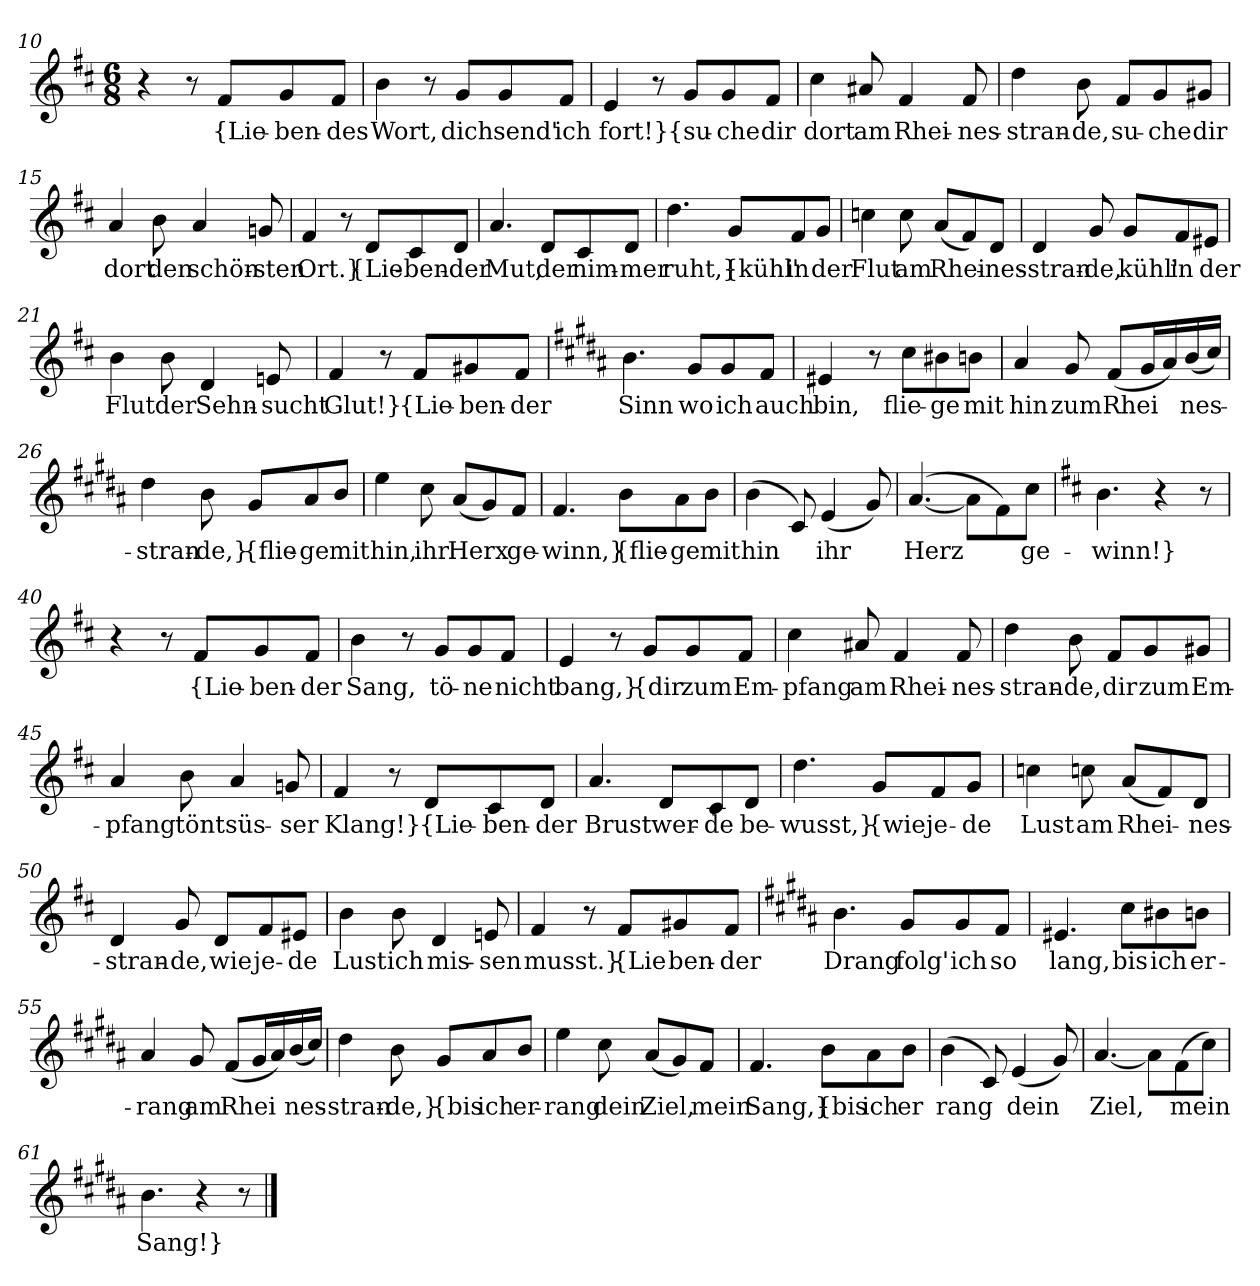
**kern	**text
*part1	*part1
*staff1	*staff1
*clefG2	*
*k[f#c#]	*
*M6/8	*
=10	=10
4r	.
8r	.
8f#/L	{Lie-
8g/	-ben-
8f#/J	-des
=11	=11
4b	Wort,
8r	.
8g/L	dich
8g/	send'
8f#/J	ich
=12	=12
4e	fort!}
8r	.
8g/L	{su-
8g/	-che
8f#/J	dir
=13	=13
4cc#	dort
8a#X	am
4f#	Rhei-
8f#	-nes-
=14	=14
4dd	-stran-
8b	-de,
8f#/L	su-
8g/	-che
8g#X/J	dir
=15	=15
4a	dort
8b	den
4a	schön-
8gn	-sten
=16	=16
4f#	Ort.}
8r	.
8d/L	{Lie-
8c#/	-ben-
8d/J	-der
=17	=17
4.a	Mut,
8d/L	der
8c#/	nim-
8d/J	-mer
=18	=18
4.dd	ruht,}
8g/L	{kühl'
8f#/	in
8g/J	der
=19	=19
4ccn	Flut
8cc	am
(8a/L	Rhei-
8f#/)	.
8d/J	-nes-
=20	=20
4d	-stran-
8g	-de,
8g/L	-kühl'
8f#/	in
8e#X/J	der
=21	=21
4b	Flut
8b	der
4d	Sehn-
8en	-sucht
=22	=22
4f#	Glut!}
8r	.
8f#/L	{Lie-
8g#X/	-ben-
8f#/J	-der
=23	=23
*k[f#c#g#d#a#]	*
4.b	Sinn
8g#/L	wo
8g#/	ich
8f#/J	auch
=24	=24
4e#X	bin,
8r	.
8cc#\L	flie-
8b#X\	-ge
8bn\J	mit
=25	=25
4a#	hin
8g#	zum
(8f#/L	Rhei
16g#/L	.
16a#/)	.
(16b/	-nes-
16cc#/JJ)	.
=26	=26
4dd#	-stran-
8b	-de,}
8g#/L	{flie-
8a#/	-ge
8b/J	mit
=27	=27
4ee	hin,
8cc#	ihr
(8a#/L	Herx
8g#/)	.
8f#/J	ge-
=28	=28
4.f#	-winn,}
8b\L	{flie-
8a#\	-ge
8b\J	mit
=29	=29
(4b	hin
8c#)	.
(4e	ihr
8g#)	.
=30	=30
([4.a#	Herz
8a#\L]	.
8f#\)	.
8cc#\J	ge-
=31	=31
*k[f#c#]	*
4.b	winn!}
4r	.
8r	.
=40	=40
4r	.
8r	.
8f#/L	{Lie-
8g/	-ben-
8f#/J	-der
=41	=41
4b	Sang,
8r	.
8g/L	tö-
8g/	-ne
8f#/J	nicht
=42	=42
4e	bang,}
8r	.
8g/L	{dir
8g/	zum
8f#/J	Em-
=43	=43
4cc#	-pfang
8a#X	am
4f#	Rhei-
8f#	-nes-
=44	=44
4dd	-stran-
8b	-de,
8f#/L	dir
8g/	zum
8g#X/J	Em-
=45	=45
4a	-pfang
8b	tönt
4a	süs-
8gn	-ser
=46	=46
4f#	Klang!}
8r	.
8d/L	{Lie-
8c#/	-ben-
8d/J	-der
=47	=47
4.a	Brust
8d/L	wer-
8c#/	-de
8d/J	be-
=48	=48
4.dd	-wusst,}
8g/L	{wie
8f#/	je-
8g/J	-de
=49	=49
4ccn	Lust
8ccn	am
(8a/L	Rhei-
8f#/)	.
8d/J	-nes-
=50	=50
4d	-stran-
8g	-de,
8d/L	wie
8f#/	je-
8e#X/J	-de
=51	=51
4b	Lust
8b	ich
4d	mis-
8en	-sen
=52	=52
4f#	musst.}
8r	.
8f#/L	{Lie
8g#X/	-ben-
8f#/J	-der
=53	=53
*k[f#c#g#d#a#]	*
4.b	Drang
8g#/L	folg'
8g#/	ich
8f#/J	so
=54	=54
4.e#X	lang,
8cc#\L	bis
8b#X\	ich
8bn\J	er-
=55	=55
4a#	rang
8g#	am
(8f#/L	Rhei
16g#/L	.
16a#/)	.
(16b/	-nes-
16cc#/JJ)	.
=56	=56
4dd#	-stran-
8b	-de,}
8g#/L	{bis
8a#/	ich
8b/J	er-
=57	=57
4ee	-rang
8cc#	dein
(8a#/L	Ziel,
8g#/)	.
8f#/J	mein
=58	=58
4.f#	Sang,}
8b\L	{bis
8a#\	ich
8b\J	er
=59	=59
(4b	rang
8c#)	.
(4e	dein
8g#)	.
=60	=60
[4.a#	Ziel,
8a#\L]	.
(8f#\	mein
8cc#\J)	.
=61	=61
4.b	Sang!}
4r	.
8r	.
==	==
*-	*-
